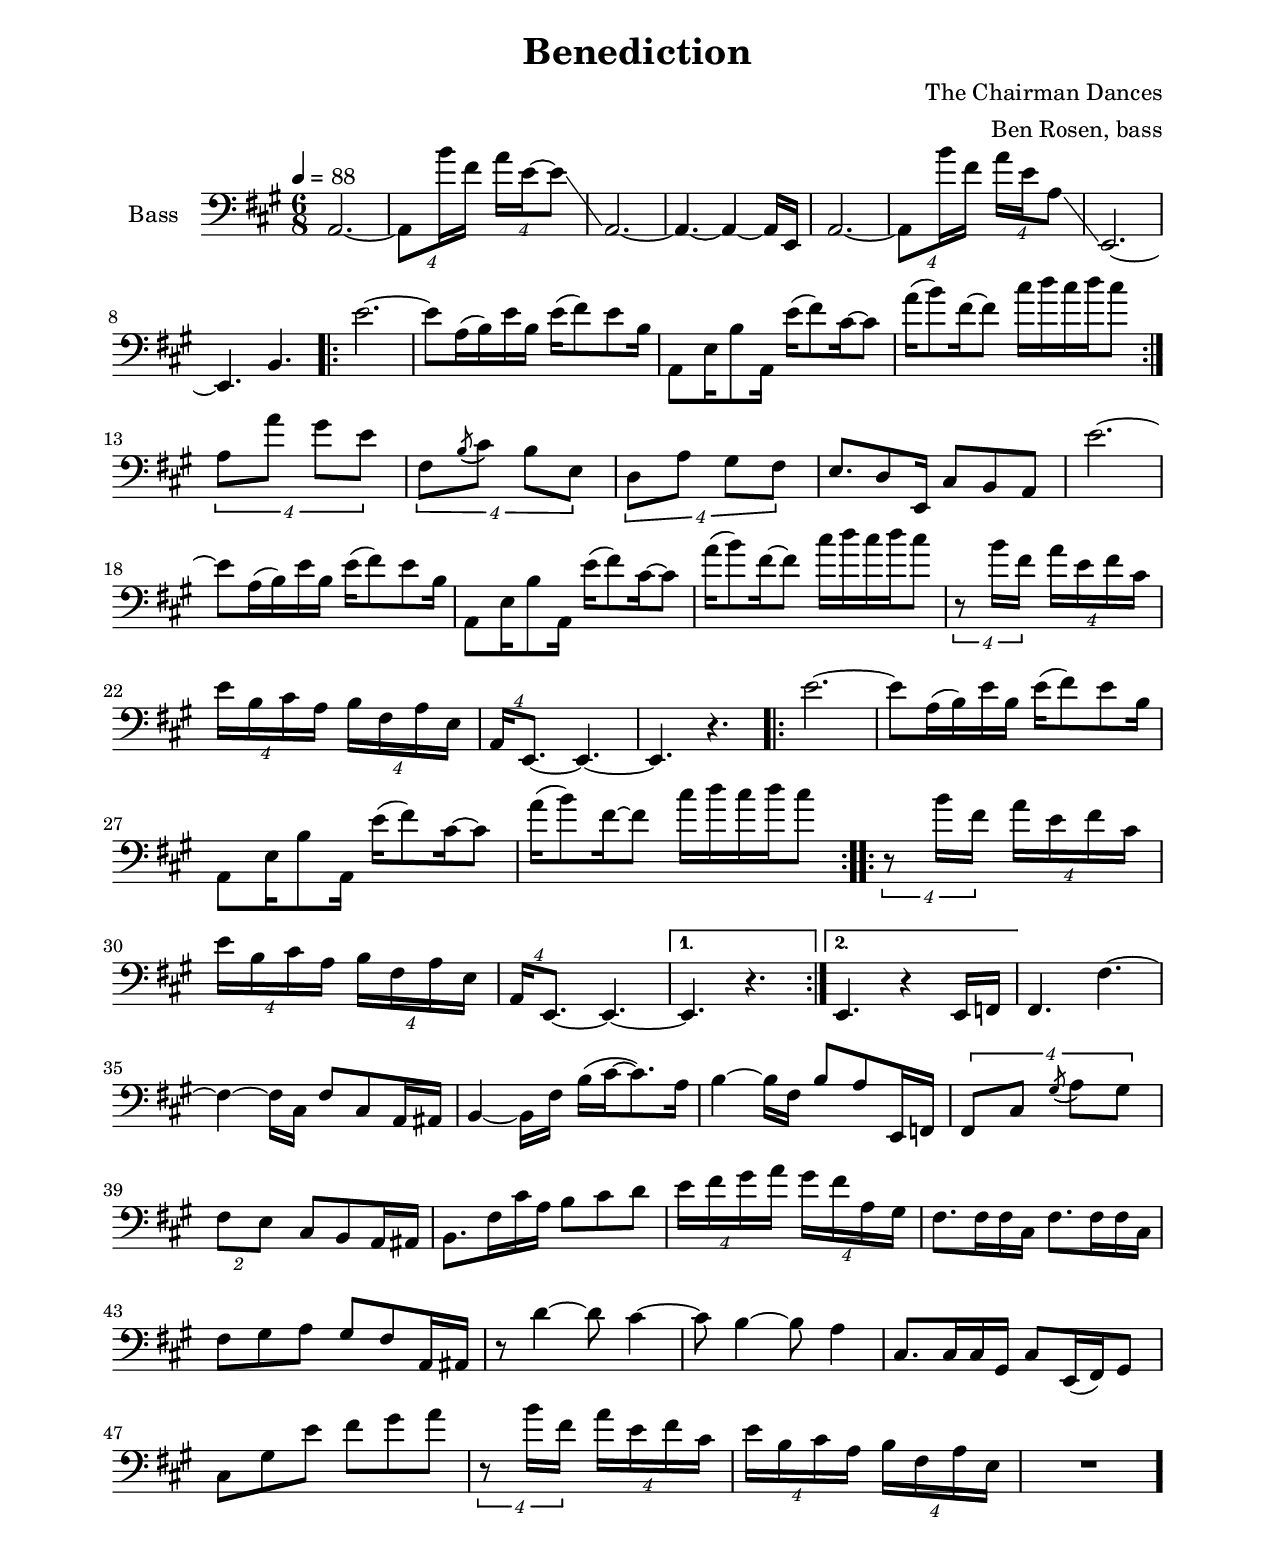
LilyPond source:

\version "2.24.0"

\include "settings.ily"

\header {
  title = "Benediction"
  composer = "The Chairman Dances"
  arranger = "Ben Rosen, bass"
}

music = \relative a, {
  \clef "bass"
  \tempo 4 = 88
  \key a \major
  \time 6/8

  | a2. ~ \tuplet 4/6 { a8 b''16 fs16 } \tuplet 4/6 { a16 e16 ~ e8 \glissando }
  | a,,2. ~
  | a4. ~ a4 ~ a16 e16
  | a2. ~

  | \tuplet 4/6 { a8 b''16 fs16 }
  | \tuplet 4/6 { a16 e16 a,8 \glissando }
  | e,2. ~
  | e4. b'4.

  \repeat volta 2 {
    e'2. ~
    e8 a,16 ( b16 ) e16 b16 e16 ( fs8 ) e8 b16
    a,8 e'16 b'8 a,16 ~ e''16 ( fs8 ) cs16
    ~ cs8
    a'16 ( b8 )  fs16 ~ fs8 cs'16 d16 cs16
    d16 cs8
  }


  \tuplet 4/6  {
    a,8 a'8 gs8 e8 }

  \tuplet 4/6  {
    fs,8 \acciaccatura { b8*2/3 ( } cs8 ) b8 e,8 }


  \tuplet 4/6  {
    d8 a'8 gs8 fs8 }

  e8. d8 e,16 cs'8 b8 a8
  e''2. ~
  e8 a,16 ( b16 ) e16 b16 e16 ( fs8 ) e8 b16
  a,8 e'16 b'8 a,16 ~ e''16 ( fs8 )  cs16 ~
  cs8
  a'16 ( b8 )  fs16 ~ fs8 cs'16 d16 cs16 d16
  cs8

  \tuplet 4/6  {
    r8 b16 fs16 }

  \tuplet 4/6  {
    a16 e16 fs16 cs16 }


  \tuplet 4/6  {
    e16 b16 cs16 a16 }

  \tuplet 4/6  {
    b16 fs16 a16 e16 }


  \tuplet 4/6  {
    a,16 e8. ~ }
  e4. ~
  e4. r4. \repeat volta 2 {

    e''2. ~
    e8 a,16 ( b16 ) ) e16 b16 e16 (
     fs8 ) e8 b16
    a,8 e'16 b'8 a,16 ~ e''16 ( fs8 )  cs16
    ~ cs8
    a'16 ( b8 )  fs16 ~ fs8 cs'16 d16 cs16
    d16 cs8 }
  \repeat volta 2 {

    \tuplet 4/6  {
      r8 b16 fs16 }

    \tuplet 4/6  {
      a16 e16 fs16 cs16 }


    \tuplet 4/6  {
      e16 b16 cs16 a16 }

    \tuplet 4/6  {
      b16 fs16 a16 e16 }


    \tuplet 4/6  {
      a,16 e8. ~ }
    e4. ~ }
  \alternative { {

    e4. r4. }
                 {

                   e4. r4 e16 f16 }
               }
  fs4. fs'4. ~
  fs4 ~ fs16 cs16 fs8 cs8 a16 as16
  b4 ~ b16 fs'16 b16 ( cs16 ~  cs8. ) a16
  b4 ~ b16 fs16 b8 a8 e,16 f16
  \tuplet 4/6  {
    fs8 cs'8 \acciaccatura { gs'8*2/3 ( } a8 )
    gs8 }


  \times 3/2  {
    fs8 e8 }
  cs8 b8 a16 as16
  b8. fs'16 cs'16 a16 b8 cs8 d8

  \tuplet 4/6  {
    e16 fs16 gs16 a16 }

  \tuplet 4/6  {
    gs16 fs16 a,16 gs16 }

  fs8. fs16 fs16 cs16 fs8. fs16 fs16 cs16
  fs8 gs8 a8 gs8 fs8 a,16 as16
  r8 d'4 ~ d8 cs4 ~
  cs8 b4 ~ b8 a4
  cs,8. cs16 cs16 gs16 cs8 e,16 ( fs16 )
  gs8
  cs8 gs'8 e'8 fs8 gs8 a8
  \tuplet 4/6  {
    r8 b16 fs16 }

  \tuplet 4/6  {
    a16 e16 fs16 cs16 }


  \tuplet 4/6  {
    e16 b16 cs16 a16 }

  \tuplet 4/6  {
    b16 fs16 a16 e16 }

  R2. \bar "."
}

PartPOneVoiceTwo =  \relative a, {
  \clef "bass" \time 6/8 \key a \major \transposition c s1*6 \repeat
  volta 2 {
    s8*15 a4 ~ a16 a16 ~
    a4 ~ a16 e16 ~ e4. }
  s2. s8*33 a4 ~ a16 a16 ~
  a4 ~ a16 e16 ~ e4. s1*3 \repeat volta 2 {
    s2. s8*9 a4 ~ a16 a16 ~
    a4 ~ a16 e16 ~ e4. }
  \repeat volta 2 {
    s2. s1. }
  \alternative { {
    s2. }
                 {
                   s2. }
               } s1. s4*15 s4*9
  b'4 b8 a4 a8
  gs4 gs8 fs4 fs8 s1.
  e2. -> s1. \bar "|."
}

\score {
  \new Staff \with {
    instrumentName = "Bass"
    \numericTimeSignature
  } {
    \compressMMRests
    \music
  }
}
